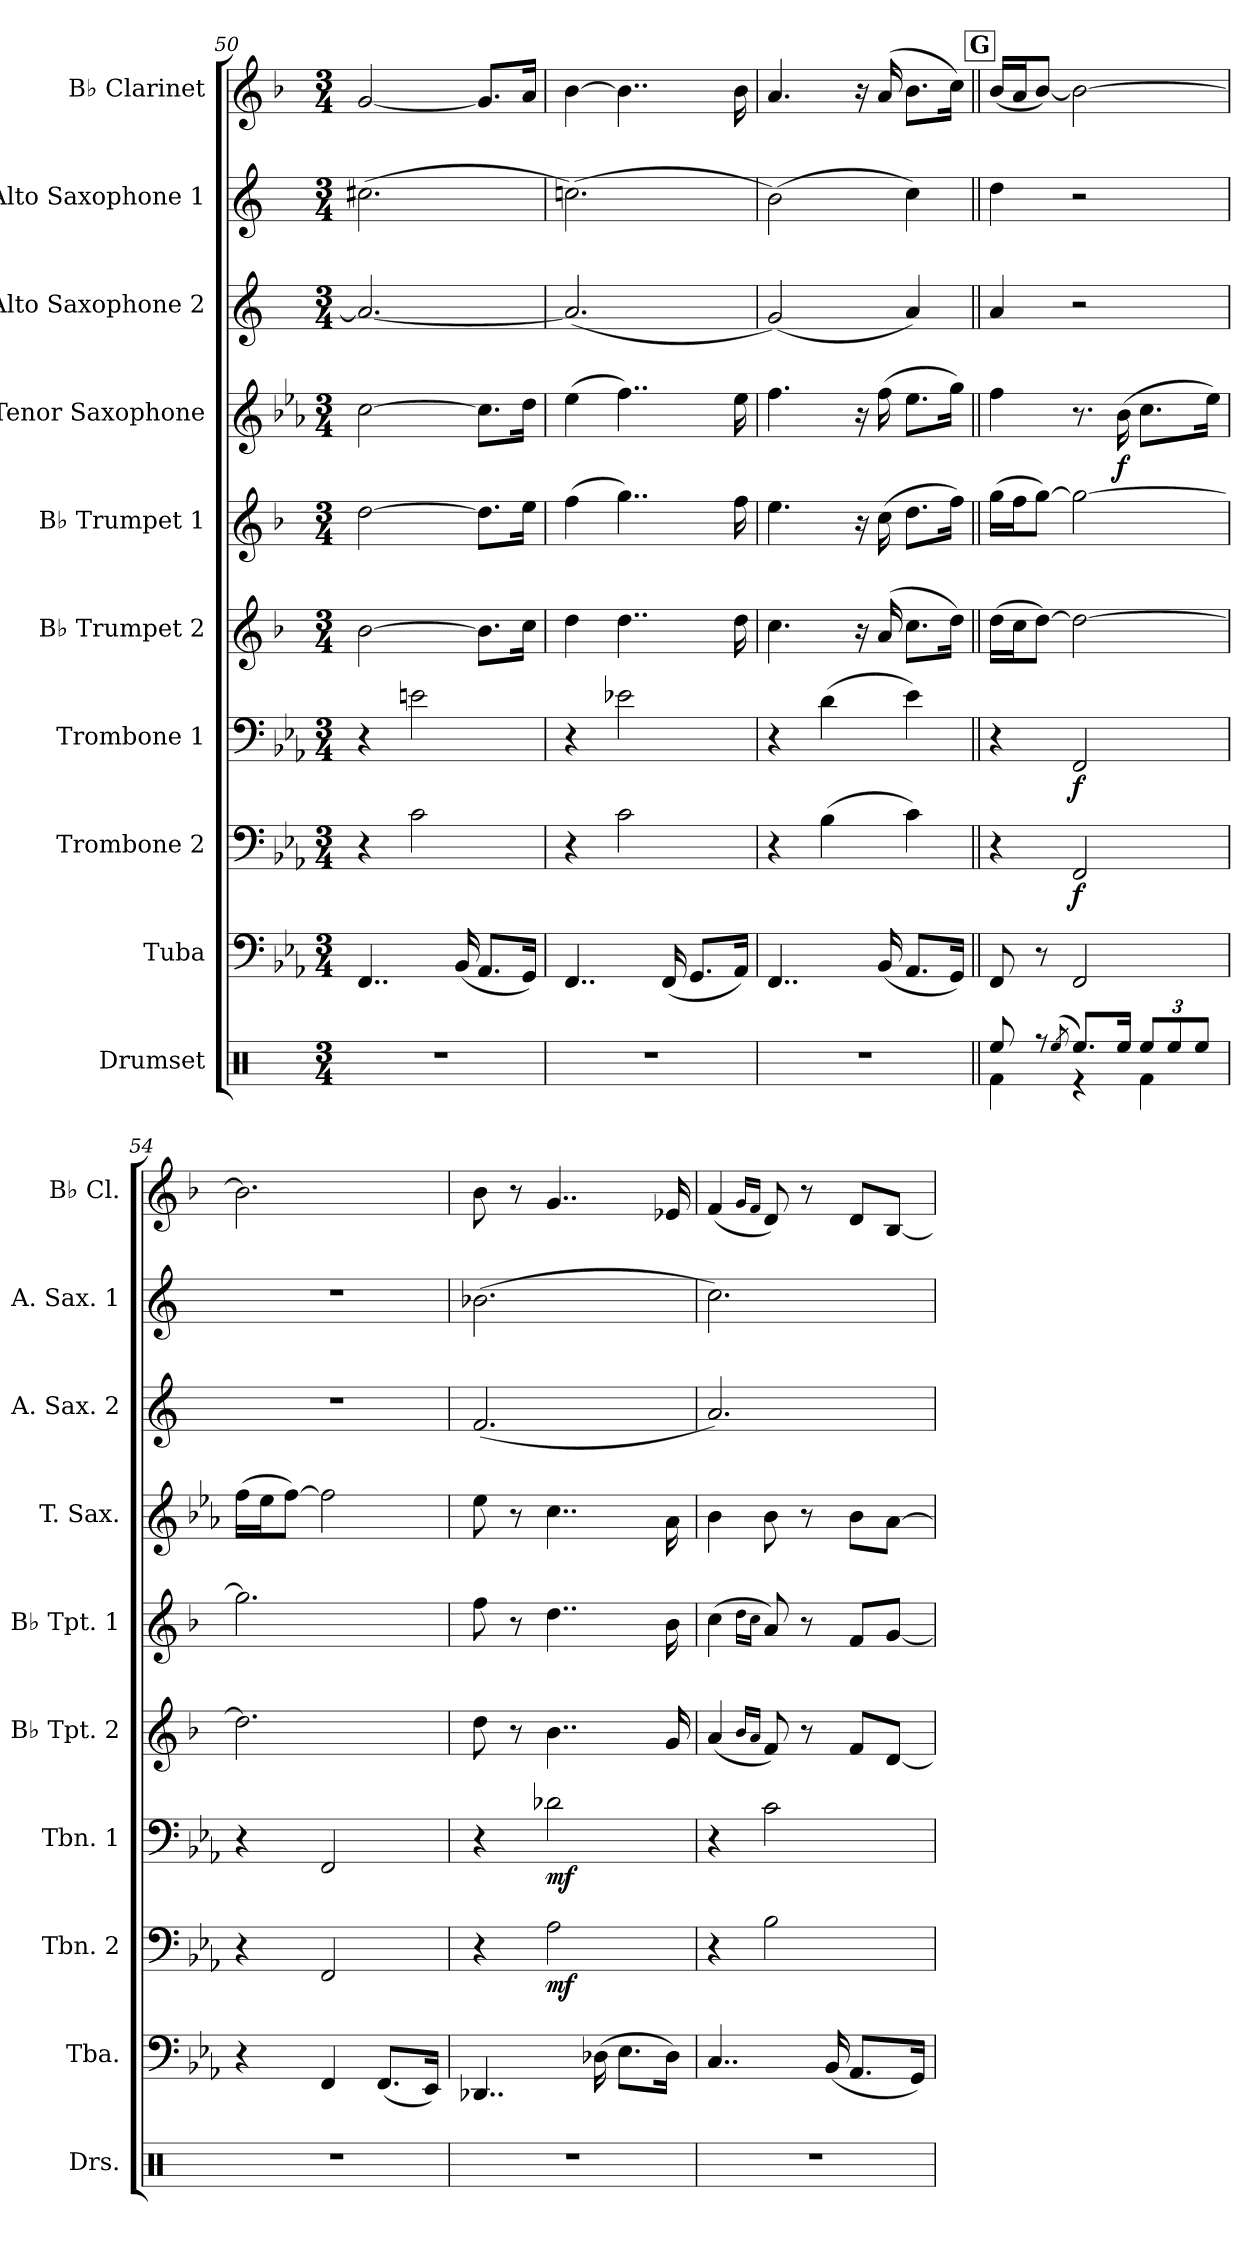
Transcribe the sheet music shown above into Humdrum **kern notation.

**kern	**kern	**kern	**dynam	**kern	**dynam	**kern	**kern	**kern	**dynam	**kern	**kern	**kern
*part10	*part9	*part8	*part8	*part7	*part7	*part6	*part5	*part4	*part4	*part3	*part2	*part1
*staff10	*staff9	*staff8	*staff8	*staff7	*staff7	*staff6	*staff5	*staff4	*staff4	*staff3	*staff2	*staff1
*I"Drumset	*I"Tuba	*I"Trombone 2	*	*I"Trombone 1	*	*I"B♭ Trumpet 2	*I"B♭ Trumpet 1	*I"Tenor Saxophone	*	*I"Alto Saxophone 2	*I"Alto Saxophone 1	*I"B♭ Clarinet
*I'Drs.	*I'Tba.	*I'Tbn. 2	*	*I'Tbn. 1	*	*I'B♭ Tpt. 2	*I'B♭ Tpt. 1	*I'T. Sax.	*	*I'A. Sax. 2	*I'A. Sax. 1	*I'B♭ Cl.
*clefX	*clefF4	*clefF4	*	*clefF4	*	*clefG2	*clefG2	*clefG2	*	*clefG2	*clefG2	*clefG2
*	*	*	*	*	*	*ITrd1c2	*ITrd1c2	*ITrd8c14	*	*ITrd5c9	*ITrd5c9	*ITrd1c2
*k[]	*k[b-e-a-]	*k[b-e-a-]	*	*k[b-e-a-]	*	*k[b-e-a-]	*k[b-e-a-]	*k[b-e-a-]	*	*k[b-e-a-]	*k[b-e-a-]	*k[b-e-a-]
*M3/4	*M3/4	*M3/4	*	*M3/4	*	*M3/4	*M3/4	*M3/4	*	*M3/4	*M3/4	*M3/4
=50	=50	=50	=50	=50	=50	=50	=50	=50	=50	=50	=50	=50
2.r	4..FF/	4r	.	4r	.	[2a-\	[2cc\	[2c\	.	2.c/_	(2.en\	[2f/
.	.	2c\	.	2en\	.	.	.	.	.	.	.	.
.	(16BB-/	.	.	.	.	.	.	.	.	.	.	.
.	8.AA-/L	.	.	.	.	8.a-\L]	8.cc\L]	8.c\L]	.	.	.	8.f/L]
.	16GG/Jk)	.	.	.	.	16b-\Jk	16dd\Jk	16d\Jk	.	.	.	16g/Jk
=51	=51	=51	=51	=51	=51	=51	=51	=51	=51	=51	=51	=51
2.r	4..FF/	4r	.	4r	.	4cc\	(4ee-\	(4e-\	.	(2.c/]	(2.e-X\)	[4a-\
.	.	2c\	.	2e-X\	.	4..cc\	4..ff\)	4..f\)	.	.	.	4..a-\]
.	(16FF/	.	.	.	.	.	.	.	.	.	.	.
.	8.GG/L	.	.	.	.	.	.	.	.	.	.	.
.	16AA-/Jk)	.	.	.	.	16cc\	16ee-\	16e-\	.	.	.	16a-\
!!LO:PB:g=z
=52	=52	=52	=52	=52	=52	=52	=52	=52	=52	=52	=52	=52
2.r	4..FF/	4r	.	4r	.	4.b-\	4.dd\	4.f\	.	(2B-/)	(2d\)	4.g/
.	.	(4B-\	.	(4d\	.	.	.	.	.	.	.	.
.	.	.	.	.	.	16r	16r	16r	.	.	.	16r
.	(16BB-/	.	.	.	.	(16g/	(16b-\	(16f\	.	.	.	(16g/
.	8.AA-/L	4c\)	.	4e-\)	.	8.b-\L	8.cc\L	8.e-\L	.	4c/)	4e-\)	8.a-\L
.	16GG/Jk)	.	.	.	.	16cc\Jk)	16ee-\Jk)	16g\Jk)	.	.	.	16b-\Jk)
!!LO:REH:place=s1:a:B:fs=14:t=G
=53||	=53||	=53||	=53||	=53||	=53||	=53||	=53||	=53||	=53||	=53||	=53||	=53||
*^	*	*	*	*	*	*	*	*	*	*	*	*
8Ree/	4Rf\	8FF/	4r	.	4r	.	(16cc\LL	(16ff\LL	4f\	.	4c/	4f\	(16a-/LL
.	.	.	.	.	.	.	16b-\J	16ee-\J	.	.	.	.	16g/J
8r	.	8r	.	.	.	.	[8cc\J)	[8ff\J)	.	.	.	.	[8a-/J)
(8qRee/	.	.	.	.	.	.	.	.	.	.	.	.	.
!	!	!	!	!LO:DY:b	!	!LO:DY:b	!	!	!	!	!	!	!
8.Ree/L)	4r	2FF/	2FF/	f	2FF/	f	2cc\_	2ff\_	8.r	.	2r	2r	2a-\_
!	!	!	!	!	!	!	!	!	!	!LO:DY:b	!	!	!
16Ree/Jk	.	.	.	.	.	.	.	.	(16B-\	f	.	.	.
*Xbrackettup	*	*	*	*	*	*	*	*	*	*	*	*	*
12Ree/L	4Rf\	.	.	.	.	.	.	.	8.c\L	.	.	.	.
12Ree/	.	.	.	.	.	.	.	.	.	.	.	.	.
12Ree/J	.	.	.	.	.	.	.	.	.	.	.	.	.
.	.	.	.	.	.	.	.	.	16e-\Jk)	.	.	.	.
*v	*v	*	*	*	*	*	*	*	*	*	*	*	*
=54	=54	=54	=54	=54	=54	=54	=54	=54	=54	=54	=54	=54
2.r	4r	4r	.	4r	.	2.cc\]	2.ff\]	(16f\LL	.	2.r	2.r	2.a-\]
.	.	.	.	.	.	.	.	16e-\J	.	.	.	.
.	.	.	.	.	.	.	.	[8f\J)	.	.	.	.
.	4FF/	2FF/	.	2FF/	.	.	.	2f\]	.	.	.	.
.	(8.FF/L	.	.	.	.	.	.	.	.	.	.	.
.	16EE-/Jk)	.	.	.	.	.	.	.	.	.	.	.
=55	=55	=55	=55	=55	=55	=55	=55	=55	=55	=55	=55	=55
2.r	4..DD-X/	4r	.	4r	.	8cc\	8ee-\	8e-\	.	(2.A-/	(2.d-X\	8a-\
.	.	.	.	.	.	8r	8r	8r	.	.	.	8r
!	!	!	!LO:DY:b	!	!LO:DY:b	!	!	!	!	!	!	!
.	.	2A-\	mf	2d-X\	mf	4..a-\	4..cc\	4..c\	.	.	.	4..f/
.	(16D-X\	.	.	.	.	.	.	.	.	.	.	.
.	8.E-\L	.	.	.	.	.	.	.	.	.	.	.
.	16D-\Jk)	.	.	.	.	16f/	16a-\	16A-\	.	.	.	16d-X/
=56	=56	=56	=56	=56	=56	=56	=56	=56	=56	=56	=56	=56
2.r	4..C/	4r	.	4r	.	(4g/	(4b-\	4B-\	.	2.c/)	2.e-\)	(4e-/
.	.	.	.	.	.	16qa-/LL	16qcc\LL	.	.	.	.	16qf/LL
.	.	.	.	.	.	16qg/JJ	16qb-\JJ	.	.	.	.	16qe-/JJ
.	.	2B-\	.	2c\	.	8e-/)	8g/)	8B-\	.	.	.	8c/)
.	.	.	.	.	.	8r	8r	8r	.	.	.	8r
.	(16BB-/	.	.	.	.	.	.	.	.	.	.	.
.	8.AA-/L	.	.	.	.	8e-/L	8e-/L	8B-\L	.	.	.	8c/L
.	.	.	.	.	.	[8c/J	[8f/J	[8A-\J	.	.	.	[8A-/J
.	16GG/Jk)	.	.	.	.	.	.	.	.	.	.	.
=	=	=	=	=	=	=	=	=	=	=	=	=
*-	*-	*-	*-	*-	*-	*-	*-	*-	*-	*-	*-	*-
